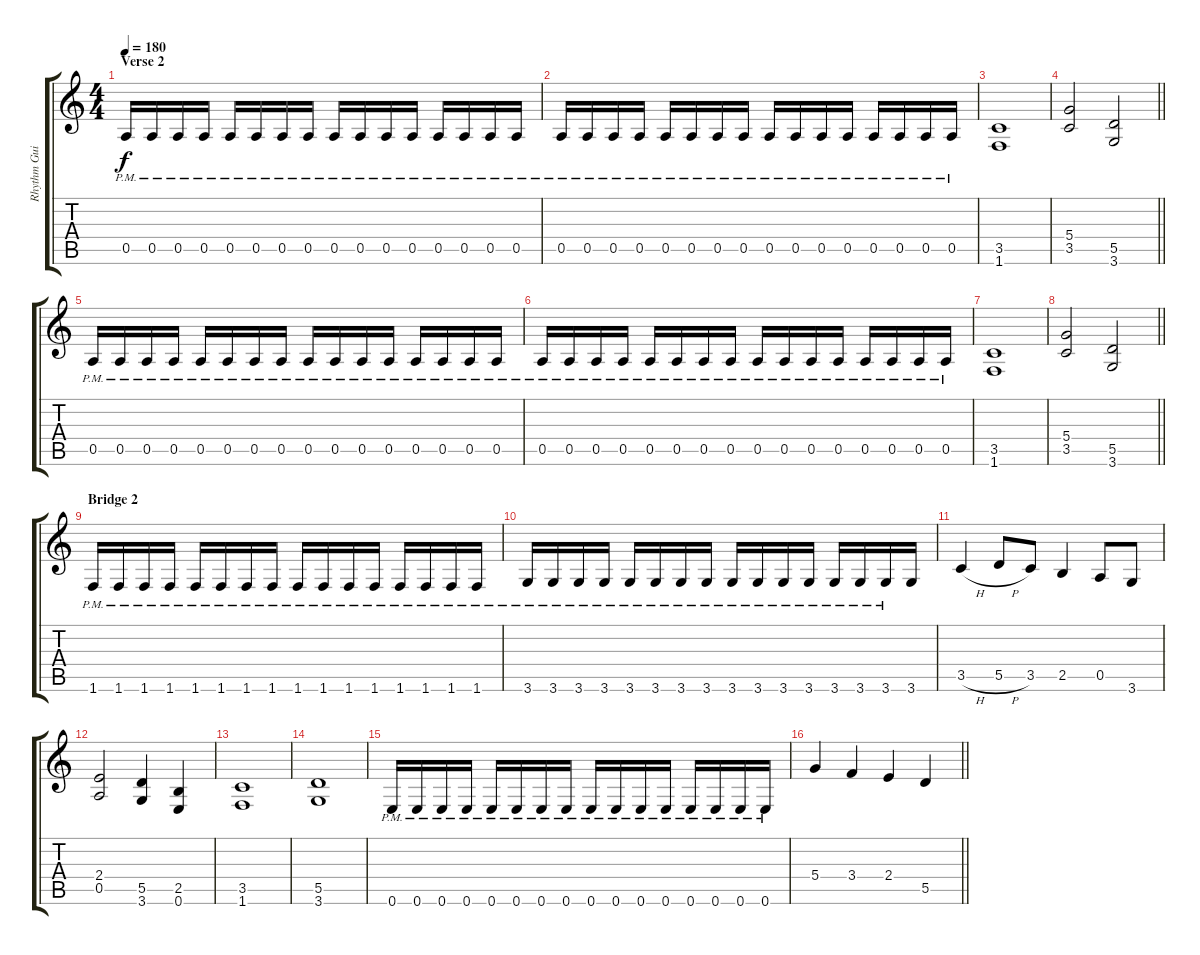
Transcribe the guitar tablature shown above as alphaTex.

\track ("Rhythm Guitar 2: Tapani Kangas" "Rhythm Gui") {instrument distortionguitar}
\staff {score tabs}
\tuning (E4 B3 G3 D3 A2 E2) {hide}
\ts (4 4)
\section ("" "Verse 2")
\tempo 180
\clef g2
\ks aminor
0.5{pm}.16{dy f} 0.5{pm}.16 0.5{pm}.16 0.5{pm}.16 0.5{pm}.16 0.5{pm}.16 0.5{pm}.16 0.5{pm}.16 0.5{pm}.16 0.5{pm}.16 0.5{pm}.16 0.5{pm}.16 0.5{pm}.16 0.5{pm}.16 0.5{pm}.16 0.5{pm}.16 |
0.5{pm}.16 0.5{pm}.16 0.5{pm}.16 0.5{pm}.16 0.5{pm}.16 0.5{pm}.16 0.5{pm}.16 0.5{pm}.16 0.5{pm}.16 0.5{pm}.16 0.5{pm}.16 0.5{pm}.16 0.5{pm}.16 0.5{pm}.16 0.5{pm}.16 0.5{pm}.16 |
(3.5 1.6).1 |
\barLineRight lightlight
(5.4 3.5).2 (5.5 3.6).2 |
0.5{pm}.16 0.5{pm}.16 0.5{pm}.16 0.5{pm}.16 0.5{pm}.16 0.5{pm}.16 0.5{pm}.16 0.5{pm}.16 0.5{pm}.16 0.5{pm}.16 0.5{pm}.16 0.5{pm}.16 0.5{pm}.16 0.5{pm}.16 0.5{pm}.16 0.5{pm}.16 |
0.5{pm}.16 0.5{pm}.16 0.5{pm}.16 0.5{pm}.16 0.5{pm}.16 0.5{pm}.16 0.5{pm}.16 0.5{pm}.16 0.5{pm}.16 0.5{pm}.16 0.5{pm}.16 0.5{pm}.16 0.5{pm}.16 0.5{pm}.16 0.5{pm}.16 0.5{pm}.16 |
(3.5 1.6).1 |
\barLineRight lightlight
(5.4 3.5).2 (5.5 3.6).2 |
\section ("" "Bridge 2")
1.6{pm}.16 1.6{pm}.16 1.6{pm}.16 1.6{pm}.16 1.6{pm}.16 1.6{pm}.16 1.6{pm}.16 1.6{pm}.16 1.6{pm}.16 1.6{pm}.16 1.6{pm}.16 1.6{pm}.16 1.6{pm}.16 1.6{pm}.16 1.6{pm}.16 1.6{pm}.16 |
3.6{pm}.16 3.6{pm}.16 3.6{pm}.16 3.6{pm}.16 3.6{pm}.16 3.6{pm}.16 3.6{pm}.16 3.6{pm}.16 3.6{pm}.16 3.6{pm}.16 3.6{pm}.16 3.6{pm}.16 3.6{pm}.16 3.6{pm}.16 3.6{pm}.16 3.6.16 |
3.5{h}.4 5.5{h}.8 3.5.8 2.5.4 0.5.8 3.6.8 |
(2.4 0.5).2 (5.5 3.6).4 (2.5 0.6).4 |
(3.5 1.6).1 |
(5.5 3.6).1 |
0.6{pm}.16 0.6{pm}.16 0.6{pm}.16 0.6{pm}.16 0.6{pm}.16 0.6{pm}.16 0.6{pm}.16 0.6{pm}.16 0.6{pm}.16 0.6{pm}.16 0.6{pm}.16 0.6{pm}.16 0.6{pm}.16 0.6{pm}.16 0.6{pm}.16 0.6{pm}.16 |
\barLineRight lightlight
5.4.4 3.4.4 2.4.4 5.5.4
